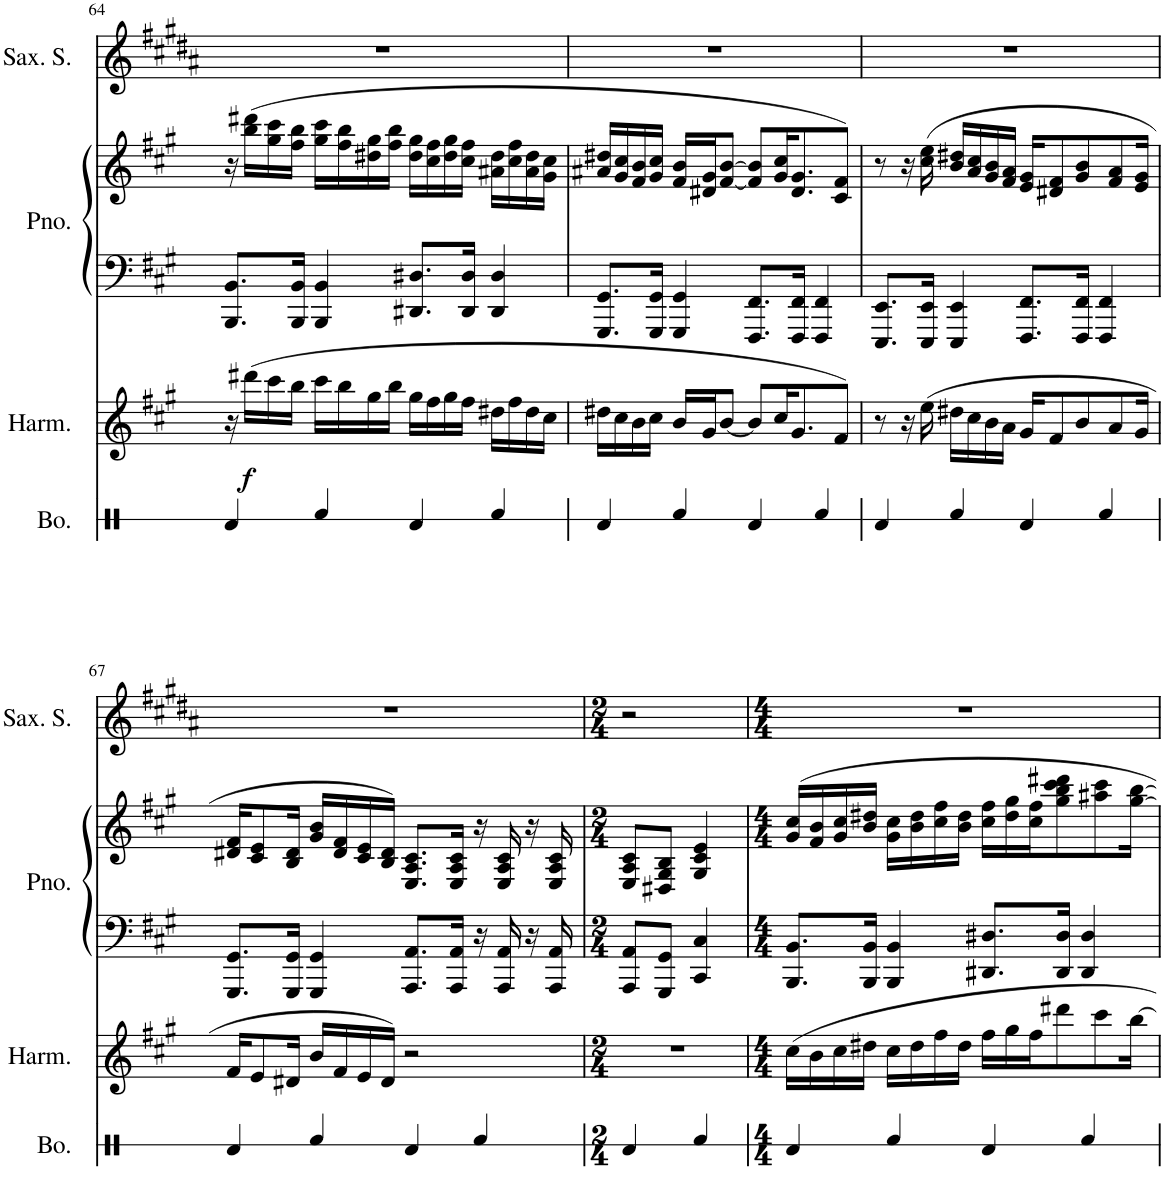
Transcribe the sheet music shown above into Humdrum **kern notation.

**kern	**kern	**dynam	**kern	**kern	**kern
*part4	*part3	*part3	*part2	*part2	*part1
*staff5	*staff4	*staff4	*staff3	*staff2	*staff1
*I"Bongos	*I"Harmonica	*	*I"Piano	*	*I"Saxophone Soprano
*I'Bo.	*I'Harm.	*	*I'Pno.	*	*I'Sax. S.
!!LO:PB:g=z
*clefX	*clefG2	*	*clefF4	*clefG2	*clefG2
*	*	*	*	*	*Trd1c2
*k[]	*k[f#c#g#]	*	*k[f#c#g#]	*k[f#c#g#]	*k[f#c#g#d#a#]
*M4/4	*M4/4	*	*M4/4	*M4/4	*M4/4
=64	=64	=64	=64	=64	=64
4Rd/	16r	.	8.BBB/ 8.BB/L	16r	1r
!	!	!LO:DY:b	!	!	!
.	(16ddd#X\LL	f	.	(16bb\ 16ddd#X\LL	.
.	16ccc#\	.	.	16gg#\ 16ccc#\	.
.	16bb\JJ	.	16BBB/ 16BB/Jk	16ff#\ 16bb\JJ	.
4Rf/	16ccc#\LL	.	4BBB/ 4BB/	16gg#\ 16ccc#\LL	.
.	16bb\	.	.	16ff#\ 16bb\	.
.	16gg#\	.	.	16dd#X\ 16gg#\	.
.	16bb\JJ	.	.	16ff#\ 16bb\JJ	.
4Rd/	16gg#\LL	.	8.DD#X/ 8.D#X/L	16dd#\ 16gg#\LL	.
.	16ff#\	.	.	16cc#\ 16ff#\	.
.	16gg#\	.	.	16dd#\ 16gg#\	.
.	16ff#\JJ	.	16DD#/ 16D#/Jk	16cc#\ 16ff#\JJ	.
4Rf/	16dd#X\LL	.	4DD#/ 4D#/	16a#X\ 16dd#\LL	.
.	16ff#\	.	.	16cc#\ 16ff#\	.
.	16dd#\	.	.	16a#\ 16dd#\	.
.	16cc#\JJ	.	.	16g#\ 16cc#\JJ	.
=65	=65	=65	=65	=65	=65
4Rd/	16dd#X\LL	.	8.GGG#/ 8.GG#/L	16a#X/ 16dd#X/LL	1r
.	16cc#\	.	.	16g#/ 16cc#/	.
.	16b\	.	.	16f#/ 16b/	.
.	16cc#\JJ	.	16GGG#/ 16GG#/Jk	16g#/ 16cc#/JJ	.
4Rf/	16b/LL	.	4GGG#/ 4GG#/	16f#/ 16b/LL	.
.	16g#/J	.	.	16d#X/ 16g#/J	.
.	[8b/J	.	.	[8f#/ [8b/J	.
4Rd/	8b/L]	.	8.FFF#/ 8.FF#/L	8f#/] 8b/]L	.
.	16cc#/K	.	.	16g#/ 16cc#/K	.
.	8.g#/	.	16FFF#/ 16FF#/Jk	8.d#/ 8.g#/	.
4Rf/	.	.	4FFF#/ 4FF#/	.	.
.	8f#/J)	.	.	8c#/ 8f#/J)	.
=66	=66	=66	=66	=66	=66
4Rd/	8r	.	8.EEE/ 8.EE/L	8r	1r
.	16r	.	.	16r	.
.	(16ee\	.	16EEE/ 16EE/Jk	(16cc#\ 16ee\	.
4Rf/	16dd#X\LL	.	4EEE/ 4EE/	16b/ 16dd#X/LL	.
.	16cc#\	.	.	16a/ 16cc#/	.
.	16b\	.	.	16g#/ 16b/	.
.	16a\JJ	.	.	16f#/ 16a/JJ	.
4Rd/	16g#/KL	.	8.FFF#/ 8.FF#/L	16e/ 16g#/KL	.
.	8f#/	.	.	8d#X/ 8f#/	.
.	8b/	.	16FFF#/ 16FF#/Jk	8g#/ 8b/	.
4Rf/	.	.	4FFF#/ 4FF#/	.	.
.	8a/	.	.	8f#/ 8a/	.
.	16g#/Jk	.	.	16e/ 16g#/Jk	.
!!LO:LB:g=z
=67	=67	=67	=67	=67	=67
4Rd/	16f#/KL	.	8.GGG#/ 8.GG#/L	16d#X/ 16f#/KL	1r
.	8e/	.	.	8c#/ 8e/	.
.	16d#X/Jk	.	16GGG#/ 16GG#/Jk	16B/ 16d#/Jk	.
4Rf/	16b/LL	.	4GGG#/ 4GG#/	16g#/ 16b/LL	.
.	16f#/	.	.	16d#/ 16f#/	.
.	16e/	.	.	16c#/ 16e/	.
.	16d#/JJ)	.	.	16B/ 16d#/JJ)	.
4Rd/	2r	.	8.AAA/ 8.AA/L	8.E/ 8.A/ 8.c#/L	.
.	.	.	16AAA/ 16AA/Jk	16E/ 16A/ 16c#/Jk	.
4Rf/	.	.	16r	16r	.
.	.	.	16AAA/ 16AA/	16E/ 16A/ 16c#/	.
.	.	.	16r	16r	.
.	.	.	16AAA/ 16AA/	16E/ 16A/ 16c#/	.
=68	=68	=68	=68	=68	=68
*M2/4	*M2/4	*	*M2/4	*M2/4	*M2/4
4Rd/	2r	.	8AAA/ 8AA/L	8E/ 8A/ 8c#/L	2r
.	.	.	8GGG#/ 8GG#/J	8D#X/ 8G#/ 8B/J	.
4Rf/	.	.	4CC#/ 4C#/	4G#/ 4c#/ 4e/	.
=69	=69	=69	=69	=69	=69
*M4/4	*M4/4	*	*M4/4	*M4/4	*M4/4
4Rd/	16cc#\LL	.	8.BBB/ 8.BB/L	16g#/ 16cc#/LL	1r
.	16b\	.	.	16f#/ 16b/	.
.	16cc#\	.	.	16g#/ 16cc#/	.
.	16dd#X\JJ	.	16BBB/ 16BB/Jk	16b/ 16dd#X/JJ	.
4Rf/	16cc#\LL	.	4BBB/ 4BB/	16g#\ 16cc#\LL	.
.	16dd#\	.	.	16b\ 16dd#\	.
.	16ff#\	.	.	16cc#\ 16ff#\	.
.	16dd#\JJ	.	.	16b\ 16dd#\JJ	.
4Rd/	16ff#\LL	.	8.DD#X/ 8.D#X/L	16cc#\ 16ff#\LL	.
.	16gg#\	.	.	16dd#\ 16gg#\	.
.	16ff#\J	.	.	16cc#\ 16ff#\J	.
.	8ddd#X\	.	16DD#/ 16D#/Jk	8gg#\ 8bb\ 8ccc#\ 8ddd#X\	.
4Rf/	.	.	4DD#/ 4D#/	.	.
.	8ccc#\	.	.	8aa#X\ 8ccc#\	.
.	[16bb\Jk	.	.	[16gg#\ [16bb\Jk	.
=	=	=	=	=	=
*-	*-	*-	*-	*-	*-
